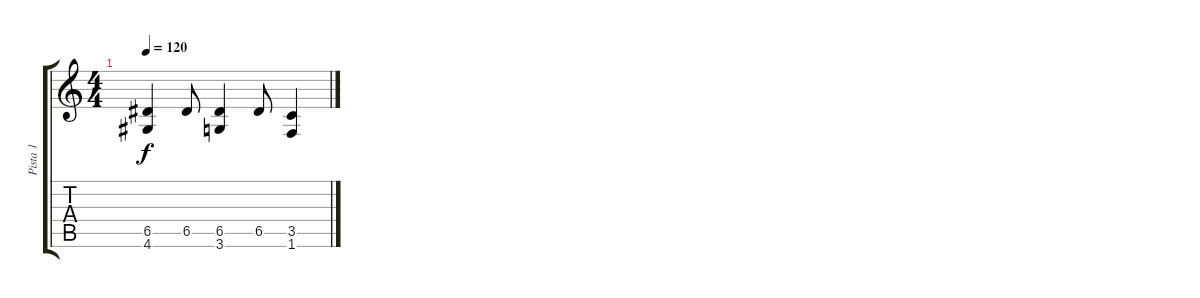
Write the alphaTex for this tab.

\track ("Pista 1" "Pista 1") {instrument electricguitarclean}
\staff {score tabs}
\tuning (E4 B3 G3 D3 A2 E2) {hide}
\ts (4 4)
\tempo 120
\clef g2
\ks c
(6.5 4.6).4{dy f} 6.5.8 (6.5 3.6).4 6.5.8 (3.5 1.6).4
